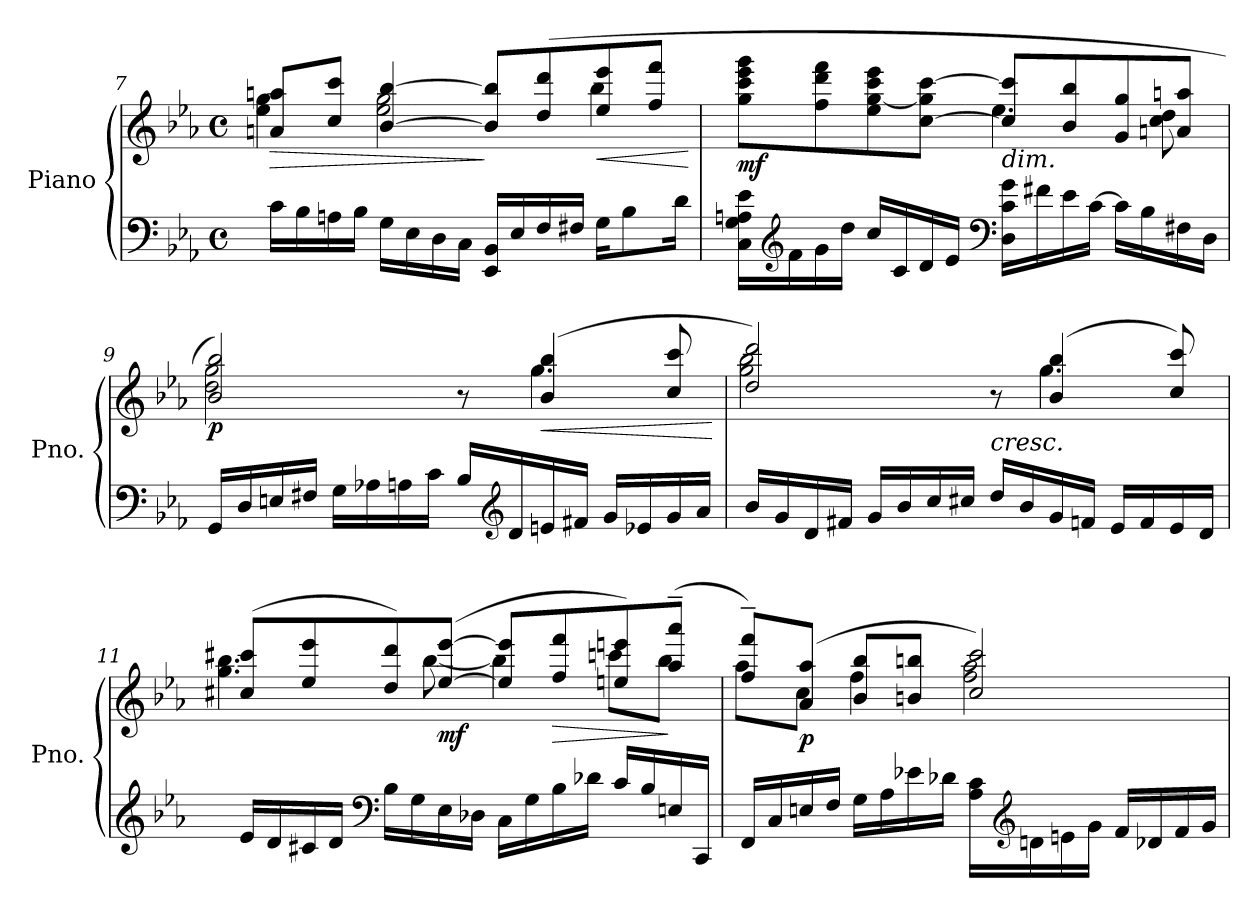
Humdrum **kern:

**kern	**kern	**dynam
*part1	*part1	*part1
*staff2	*staff1	*staff1/2
*I"Piano	*	*
*I'Pno.	*	*
!!LO:LB:g=z
*clefF4	*clefG2	*
*k[b-e-a-]	*k[b-e-a-]	*
*M4/4	*M4/4	*
*met(c)	*met(c)	*
=7	=7	=7
!	!	!LO:HP:b
*	*^	*
16c\LL	8an/ 8aan/L	4ee-\ 4gg\	>
16B-\	.	.	.
16An\	8cc/ 8ccc/J	.	.
16B-\JJ	.	.	.
16G\LL	[4b-/ [4bb-/	2ee-\ 2gg\	.
16E-\	.	.	.
16D\	.	.	.
16C\JJ	.	.	.
16EE-/ 16BB-/LL	8b-/] 8bb-/]L	.	]
16E-/	.	.	.
16F/	(>8dd/ 8ddd/	.	.
16F#X/JJ	.	.	.
!	!	!	!LO:HP:b
16G\KL	8ee-/ 8eee-/	4bb-\	<
8B-\	.	.	.
.	8ff/ 8fff/J	.	.
16d\Jk	.	.	.
*	*v	*v	*
.	.	[
=8	=8	=8
*	*^	*
!	!	!	!LO:DY:b
16C\ 16G\ 16An\ 16e-\LL	8gg\ 8ccc\ 8eee-\ 8ggg\L	2ryy	mf
*clefG2	*	*	*
16f\	.	.	.
16g\	8ff\ 8ddd\ 8fff\	.	.
16dd\JJ	.	.	.
16cc/LL	8ee-\ [8gg\ 8ccc\ 8eee-\	.	.
16c/	.	.	.
16d/	[8cc\ 8gg\] [8ccc\J	.	.
16e-/JJ	.	.	.
*clefF4	*	*	*
!LO:TX:a:i:t=dim.	!	!	!
16D\ 16c\ 16g\LL	8cc/] 8ccc/]L	4.ee-\	.
16f#X\	.	.	.
16e-\	8b-/ 8bb-/	.	.
[16c\JJ	.	.	.
16c\LL]	8g/ 8gg/	.	.
16B-\	.	.	.
16F#X\	8an/ 8aan/J	8cc\ 8dd\	.
16D\JJ	.	.	.
!!LO:LB:g=z	!!
=9	=9	=9	=9
!	!	!	!LO:DY:b
16GG/LL	2b-/ 2bb-/)	2dd\ 2gg\	p
16D/	.	.	.
16En/	.	.	.
16F#X/JJ	.	.	.
16G\LL	.	.	.
16A-X\	.	.	.
16An\	.	.	.
16c\JJ	.	.	.
16B-/LL	8r	8ryy	.
*clefG2	*	*	*
16d/	.	.	.
!	!	!	!LO:HP:b
16en/	(>4b-/ 4bb-/	4.gg\	<
16f#X/JJ	.	.	.
16g/LL	.	.	.
16e-X/	.	.	.
16g/	8cc/ 8ccc/	.	.
16a-/JJ	.	.	.
*	*v	*v	*
.	.	[
=10	=10	=10
*	*^	*
16b-/LL	2dd/ 2ddd/)	2gg\ 2bb-\	.
16g/	.	.	.
16d/	.	.	.
16f#X/JJ	.	.	.
16g/LL	.	.	.
16b-/	.	.	.
16cc/	.	.	.
16cc#X/JJ	.	.	.
!LO:TX:a:i:t=cresc.	!	!	!
16dd/LL	8r	8ryy	.
16b-/	.	.	.
16g/	(>4b-/ 4bb-/	4.gg\	.
16fn/JJ	.	.	.
16e-/LL	.	.	.
16f/	.	.	.
16e-/	8cc/ 8ccc/)	.	.
16d/JJ	.	.	.
!!LO:PB:g=z	!!
=11	=11	=11	=11
16e-/LL	(>8cc#X/ 8ccc#X/L	4.gg\ 4.bb-\	.
16d/	.	.	.
16c#X/	8ee-/ 8eee-/	.	.
16d/JJ	.	.	.
*clefF4	*	*	*
16B-\LL	8dd/ 8ddd/)	.	.
16G\	.	.	.
!	!	!	!LO:DY:b
16E-\	(>[8ee-/ [8eee-/J	[8bb-\	mf
16D-X\JJ	.	.	.
16C\LL	8ee-/] 8eee-/]L	4bb-\]	.
16G\	.	.	.
!	!	!	!LO:HP:b
16B-\	8ff/ 8fff/	.	>
16d-X\JJ	.	.	.
16c#/LL	8een/ 8eeen/)	8cccn\L	.
16B-/	.	.	.
16En/	(>8aa-/~ 8aaa-/~J	8bb-\J	]
16CC/JJ	.	.	.
=12	=12	=12	=12
16FF/LL	8ff/~ 8fff/~L)	8aa-\L	.
16C/	.	.	.
!	!	!	!LO:DY:b
16En/	(>8a-/ 8aa-/J	8cc\J	p
16F/JJ	.	.	.
16G\LL	8b-/ 8bb-/L	4ff\	.
16A-\	.	.	.
16e-X\	8bn/ 8bbn/J	.	.
16d-X\JJ	.	.	.
16A-\ 16c\LL	2cc/ 2ccc/)	2ff\ 2aa-\	.
*clefG2	*	*	*
16dn\	.	.	.
16en\	.	.	.
16g\JJ	.	.	.
16f/LL	.	.	.
16d-X/	.	.	.
16f/	.	.	.
16g/JJ	.	.	.
*	*v	*v	*
=	=	=
*-	*-	*-
